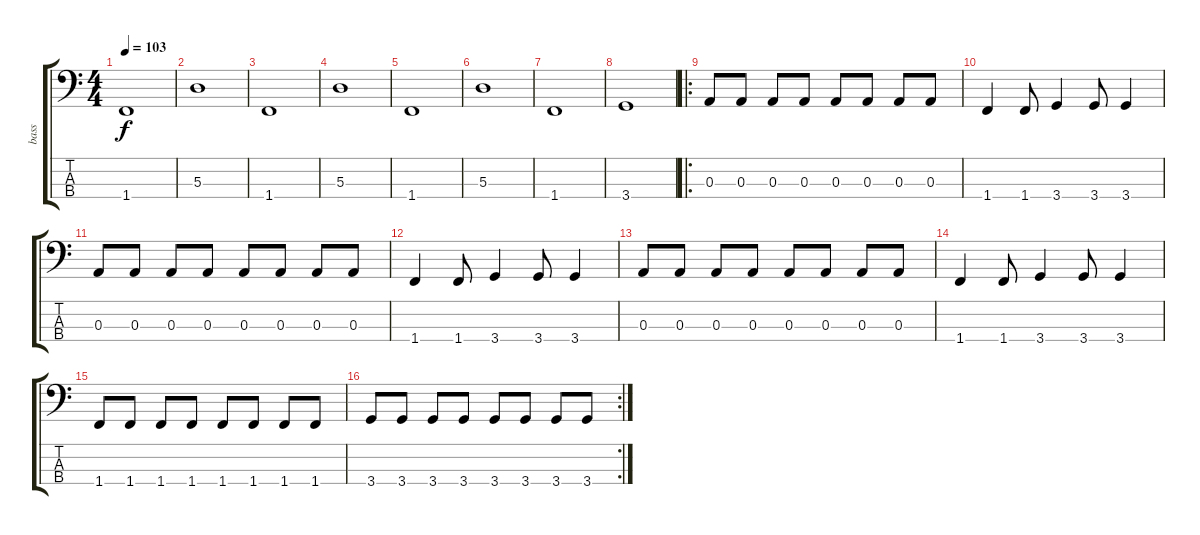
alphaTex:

\track ("bass" "bass") {instrument electricbassfinger}
\staff {score tabs}
\tuning (G2 D2 A1 E1) {hide}
\ts (4 4)
\tempo 103
\clef f4
\ks c
1.4.1{dy f} |
5.3.1 |
1.4.1 |
5.3.1 |
1.4.1 |
5.3.1 |
1.4.1 |
3.4.1 |
\ro
0.3.8 0.3.8 0.3.8 0.3.8 0.3.8 0.3.8 0.3.8 0.3.8 |
1.4.4 1.4.8 3.4.4 3.4.8 3.4.4 |
0.3.8 0.3.8 0.3.8 0.3.8 0.3.8 0.3.8 0.3.8 0.3.8 |
1.4.4 1.4.8 3.4.4 3.4.8 3.4.4 |
0.3.8 0.3.8 0.3.8 0.3.8 0.3.8 0.3.8 0.3.8 0.3.8 |
1.4.4 1.4.8 3.4.4 3.4.8 3.4.4 |
1.4.8 1.4.8 1.4.8 1.4.8 1.4.8 1.4.8 1.4.8 1.4.8 |
\rc 2
3.4.8 3.4.8 3.4.8 3.4.8 3.4.8 3.4.8 3.4.8 3.4.8
